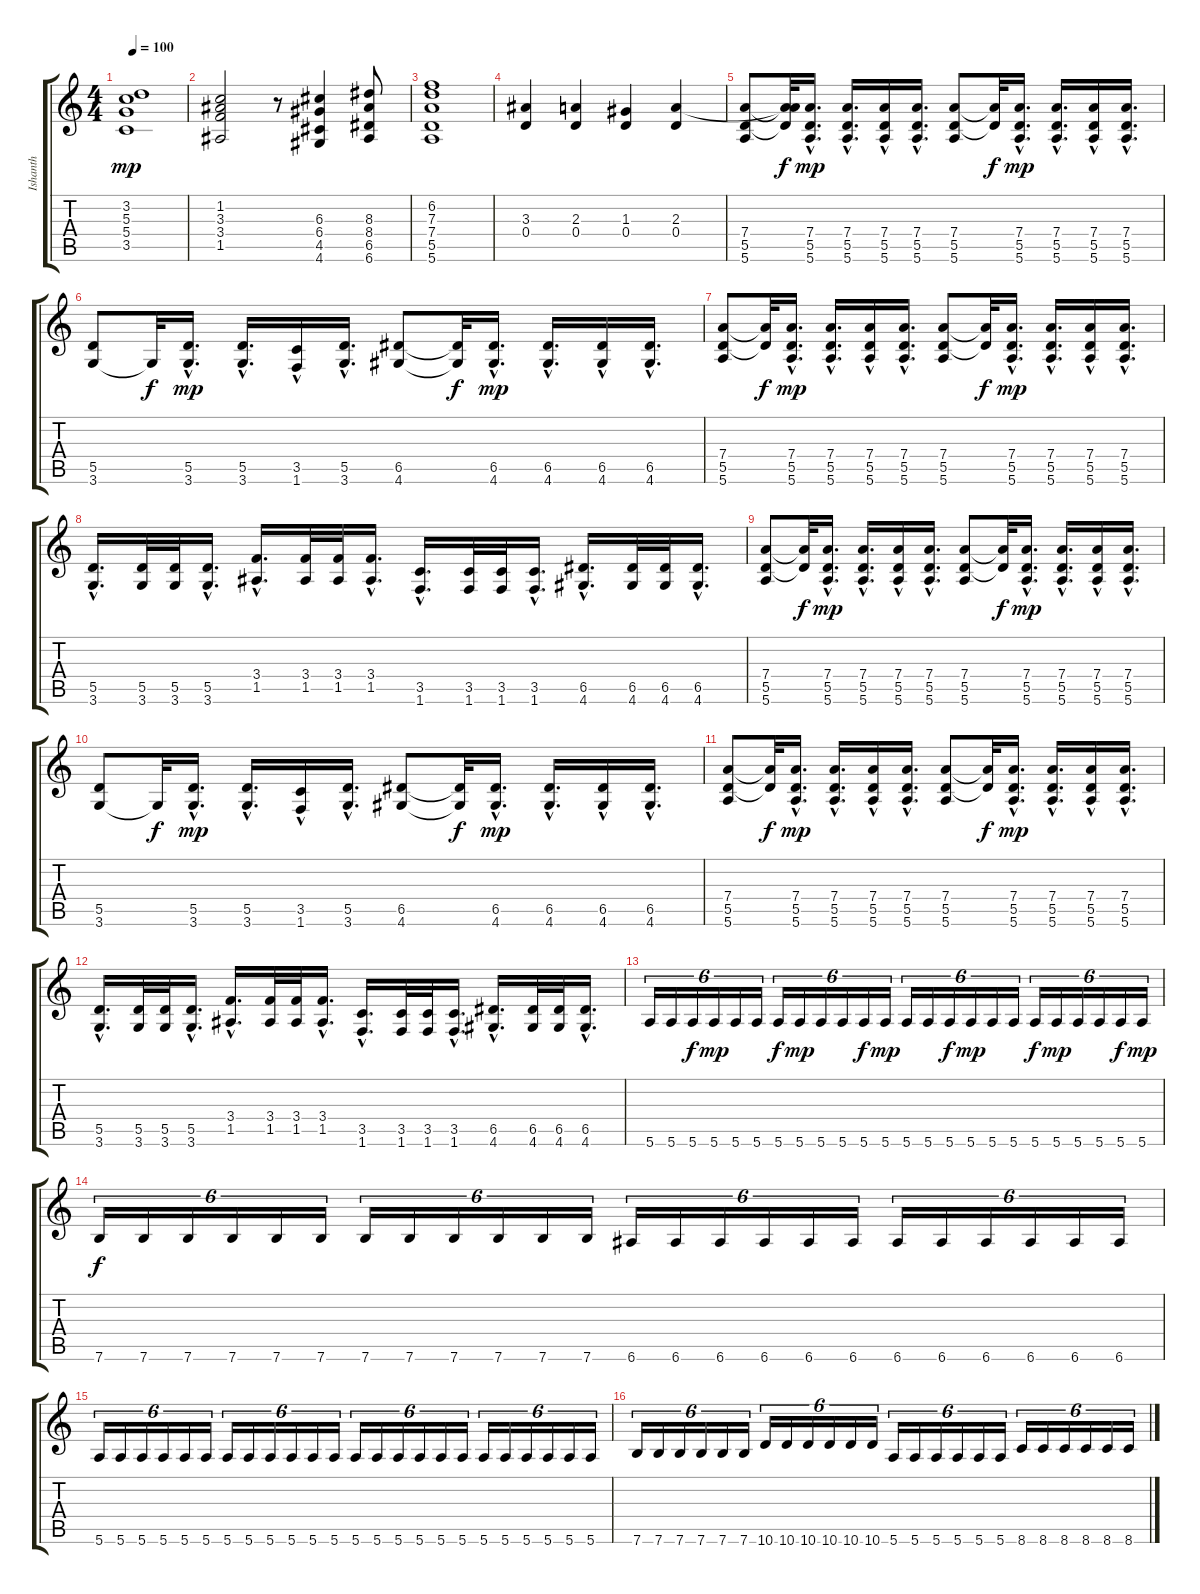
\track ("Ishanth" "Ishanth") {instrument distortionguitar}
\staff {score tabs}
\tuning (E4 B3 G3 D3 A2 E2) {hide}
\ts (4 4)
\tempo 100
\clef g2
\ks c
(3.2 5.3 5.4 3.5).1{dy mp} |
(1.2 3.3 3.4 1.5).2 r.8 (6.3 6.4 4.5 4.6).4 (8.3 8.4 6.5 6.6).8 |
(6.2 7.3 7.4 5.5 5.6).1 |
(3.3 0.4).4 (2.3 0.4).4 (1.3 0.4).4 (2.3 0.4).4 |
(7.4 5.5 5.6).8 (2.3{t} 7.4{t} 5.5{t}).32{dy f} (7.4{hac} 5.5{hac} 5.6{hac}).16{d dy mp} (7.4{hac} 5.5{hac} 5.6{hac}).16{d} (7.4{hac} 5.5{hac} 5.6).16 (7.4{hac} 5.5{hac} 5.6{hac}).16{d} (7.4 5.5 5.6).8 (7.4{t} 5.5{t}).32{dy f} (7.4{hac} 5.5{hac} 5.6{hac}).16{d dy mp} (7.4{hac} 5.5{hac} 5.6{hac}).16{d} (7.4{hac} 5.5{hac} 5.6).16 (7.4{hac} 5.5{hac} 5.6{hac}).16{d} |
(5.5 3.6).8 3.6{t}.32{dy f} (5.5{hac} 3.6{hac}).16{d dy mp} (5.5{hac} 3.6{hac}).16{d} (3.5{hac} 1.6{hac}).16 (5.5{hac} 3.6{hac}).16{d} (6.5 4.6).8 (6.5{t} 4.6{t}).32{dy f} (6.5{hac} 4.6{hac}).16{d dy mp} (6.5{hac} 4.6{hac}).16{d} (6.5{hac} 4.6{hac}).16 (6.5{hac} 4.6{hac}).16{d} |
(7.4 5.5 5.6).8 (7.4{t} 5.5{t}).32{dy f} (7.4{hac} 5.5{hac} 5.6{hac}).16{d dy mp} (7.4{hac} 5.5{hac} 5.6{hac}).16{d} (7.4{hac} 5.5{hac} 5.6).16 (7.4{hac} 5.5{hac} 5.6{hac}).16{d} (7.4 5.5 5.6).8 (7.4{t} 5.5{t}).32{dy f} (7.4{hac} 5.5{hac} 5.6{hac}).16{d dy mp} (7.4{hac} 5.5{hac} 5.6{hac}).16{d} (7.4{hac} 5.5{hac} 5.6).16 (7.4{hac} 5.5{hac} 5.6{hac}).16{d} |
(5.5{hac} 3.6{hac}).16{d} (5.5 3.6).32 (5.5 3.6).32 (5.5{hac} 3.6{hac}).16{d} (3.4{hac} 1.5{hac}).16{d} (3.4 1.5).32 (3.4 1.5).32 (3.4{hac} 1.5{hac}).16{d} (3.5{hac} 1.6{hac}).16{d} (3.5 1.6).32 (3.5 1.6).32 (3.5{hac} 1.6{hac}).16{d} (6.5{hac} 4.6{hac}).16{d} (6.5 4.6).32 (6.5 4.6).32 (6.5{hac} 4.6{hac}).16{d} |
(7.4 5.5 5.6).8 (7.4{t} 5.5{t}).32{dy f} (7.4{hac} 5.5{hac} 5.6{hac}).16{d dy mp} (7.4{hac} 5.5{hac} 5.6{hac}).16{d} (7.4{hac} 5.5{hac} 5.6).16 (7.4{hac} 5.5{hac} 5.6{hac}).16{d} (7.4 5.5 5.6).8 (7.4{t} 5.5{t}).32{dy f} (7.4{hac} 5.5{hac} 5.6{hac}).16{d dy mp} (7.4{hac} 5.5{hac} 5.6{hac}).16{d} (7.4{hac} 5.5{hac} 5.6).16 (7.4{hac} 5.5{hac} 5.6{hac}).16{d} |
(5.5 3.6).8 3.6{t}.32{dy f} (5.5{hac} 3.6{hac}).16{d dy mp} (5.5{hac} 3.6{hac}).16{d} (3.5{hac} 1.6{hac}).16 (5.5{hac} 3.6{hac}).16{d} (6.5 4.6).8 (6.5{t} 4.6{t}).32{dy f} (6.5{hac} 4.6{hac}).16{d dy mp} (6.5{hac} 4.6{hac}).16{d} (6.5{hac} 4.6{hac}).16 (6.5{hac} 4.6{hac}).16{d} |
(7.4 5.5 5.6).8 (7.4{t} 5.5{t}).32{dy f} (7.4{hac} 5.5{hac} 5.6{hac}).16{d dy mp} (7.4{hac} 5.5{hac} 5.6{hac}).16{d} (7.4{hac} 5.5{hac} 5.6).16 (7.4{hac} 5.5{hac} 5.6{hac}).16{d} (7.4 5.5 5.6).8 (7.4{t} 5.5{t}).32{dy f} (7.4{hac} 5.5{hac} 5.6{hac}).16{d dy mp} (7.4{hac} 5.5{hac} 5.6{hac}).16{d} (7.4{hac} 5.5{hac} 5.6).16 (7.4{hac} 5.5{hac} 5.6{hac}).16{d} |
(5.5{hac} 3.6{hac}).16{d} (5.5 3.6).32 (5.5 3.6).32 (5.5{hac} 3.6{hac}).16{d} (3.4{hac} 1.5{hac}).16{d} (3.4 1.5).32 (3.4 1.5).32 (3.4{hac} 1.5{hac}).16{d} (3.5{hac} 1.6{hac}).16{d} (3.5 1.6).32 (3.5 1.6).32 (3.5{hac} 1.6{hac}).16{d} (6.5{hac} 4.6{hac}).16{d} (6.5 4.6).32 (6.5 4.6).32 (6.5{hac} 4.6{hac}).16{d} |
5.6.16{tu (6 4)} 5.6.16{tu (6 4)} 5.6.16{tu (6 4) dy f} 5.6.16{tu (6 4) dy mp} 5.6.16{tu (6 4)} 5.6.16{tu (6 4)} 5.6.16{tu (6 4) dy f} 5.6.16{tu (6 4) dy mp} 5.6.16{tu (6 4)} 5.6.16{tu (6 4)} 5.6.16{tu (6 4) dy f} 5.6.16{tu (6 4) dy mp} 5.6.16{tu (6 4)} 5.6.16{tu (6 4)} 5.6.16{tu (6 4) dy f} 5.6.16{tu (6 4) dy mp} 5.6.16{tu (6 4)} 5.6.16{tu (6 4)} 5.6.16{tu (6 4) dy f} 5.6.16{tu (6 4) dy mp} 5.6.16{tu (6 4)} 5.6.16{tu (6 4)} 5.6.16{tu (6 4) dy f} 5.6.16{tu (6 4) dy mp} |
7.6.16{tu (6 4) dy f} 7.6.16{tu (6 4)} 7.6.16{tu (6 4)} 7.6.16{tu (6 4)} 7.6.16{tu (6 4)} 7.6.16{tu (6 4)} 7.6.16{tu (6 4)} 7.6.16{tu (6 4)} 7.6.16{tu (6 4)} 7.6.16{tu (6 4)} 7.6.16{tu (6 4)} 7.6.16{tu (6 4)} 6.6.16{tu (6 4)} 6.6.16{tu (6 4)} 6.6.16{tu (6 4)} 6.6.16{tu (6 4)} 6.6.16{tu (6 4)} 6.6.16{tu (6 4)} 6.6.16{tu (6 4)} 6.6.16{tu (6 4)} 6.6.16{tu (6 4)} 6.6.16{tu (6 4)} 6.6.16{tu (6 4)} 6.6.16{tu (6 4)} |
5.6.16{tu (6 4)} 5.6.16{tu (6 4)} 5.6.16{tu (6 4)} 5.6.16{tu (6 4)} 5.6.16{tu (6 4)} 5.6.16{tu (6 4)} 5.6.16{tu (6 4)} 5.6.16{tu (6 4)} 5.6.16{tu (6 4)} 5.6.16{tu (6 4)} 5.6.16{tu (6 4)} 5.6.16{tu (6 4)} 5.6.16{tu (6 4)} 5.6.16{tu (6 4)} 5.6.16{tu (6 4)} 5.6.16{tu (6 4)} 5.6.16{tu (6 4)} 5.6.16{tu (6 4)} 5.6.16{tu (6 4)} 5.6.16{tu (6 4)} 5.6.16{tu (6 4)} 5.6.16{tu (6 4)} 5.6.16{tu (6 4)} 5.6.16{tu (6 4)} |
7.6.16{tu (6 4)} 7.6.16{tu (6 4)} 7.6.16{tu (6 4)} 7.6.16{tu (6 4)} 7.6.16{tu (6 4)} 7.6.16{tu (6 4)} 10.6.16{tu (6 4)} 10.6.16{tu (6 4)} 10.6.16{tu (6 4)} 10.6.16{tu (6 4)} 10.6.16{tu (6 4)} 10.6.16{tu (6 4)} 5.6.16{tu (6 4)} 5.6.16{tu (6 4)} 5.6.16{tu (6 4)} 5.6.16{tu (6 4)} 5.6.16{tu (6 4)} 5.6.16{tu (6 4)} 8.6.16{tu (6 4)} 8.6.16{tu (6 4)} 8.6.16{tu (6 4)} 8.6.16{tu (6 4)} 8.6.16{tu (6 4)} 8.6.16{tu (6 4)}
